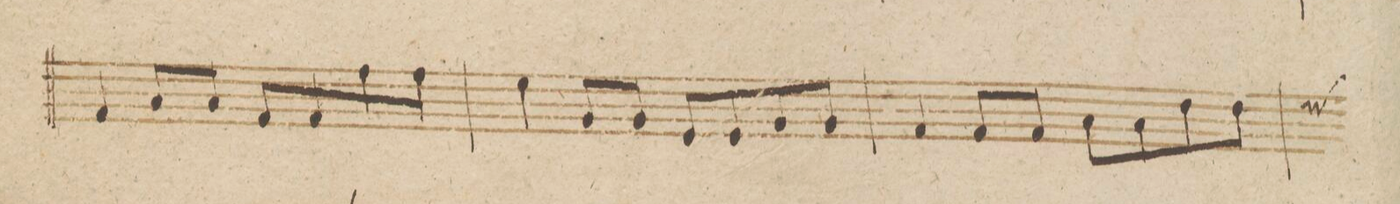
**kern	**dynam
*I"Violino 2do	*
*clefG2	*
*k[b-]	*
*met(c|)	*
*M2/2	*
4f/	.
8a/L	.
8a/J	.
8f/L	.
8f/	.
8ff\	.
8ff\J	.
=34	=34
4ee\	.
8g/L	.
8g/J	.
8e/L	.
8e/	.
8g/	.
8g/J	.
=35	=35
4f/	.
8f/L	.
8f/J	.
8a\L	.
8a\	.
8dd\	.
8dd\J	.
*custos:ee	*
=36	=36
*-	*-
